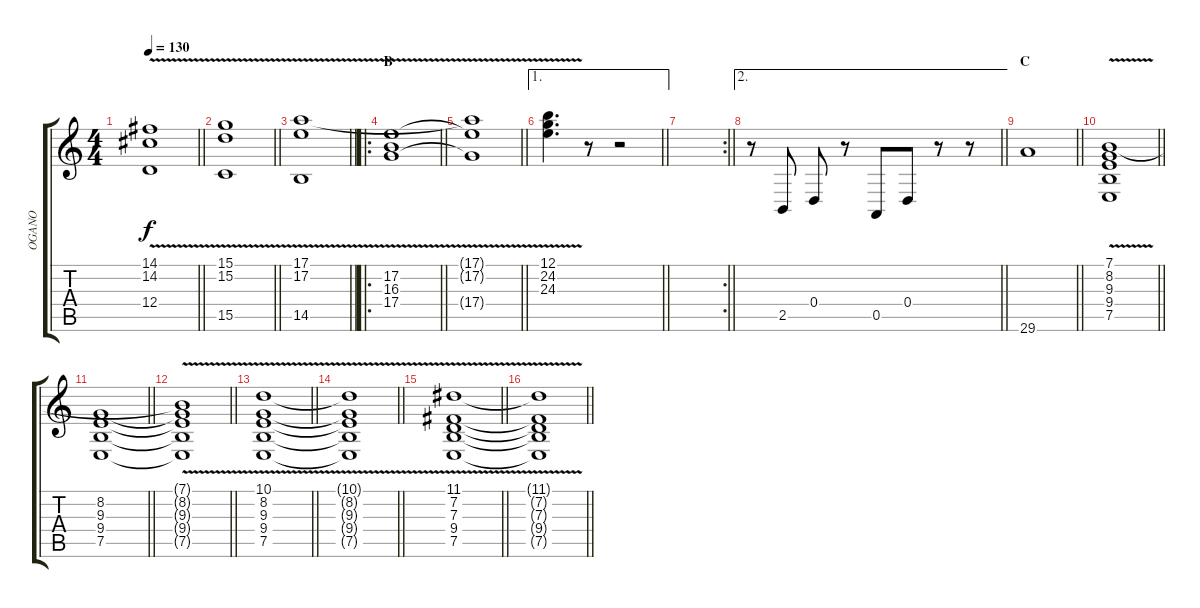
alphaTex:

\track ("OGANO" "OGANO") {instrument rockorgan}
\staff {score tabs}
\tuning (E4 B3 G3 D3 A2 E2) {hide}
\ts (4 4)
\tempo 130
\clef g2
\barLineRight lightlight
\ks c
(14.1{v} 14.2 12.4).1{dy f} |
\barLineRight lightlight
(15.1 15.2{v} 15.5).1 |
\barLineRight lightlight
(17.1{v} 17.2 14.5).1 |
\ro
\section ("" "B")
\barLineRight lightlight
(17.2{v} 16.3 17.4).1 |
\barLineRight lightlight
(17.1{t} 17.2{v t} 17.4{v t}).1 |
\ae 1
\barLineRight lightlight
(12.1{v} 24.2 24.3).4{d} r.8 r.2 |
\rc 2
\barLineRight lightlight
|
\ae 2
\barLineRight lightlight
r.8 2.5.8 0.4.8 r.8 0.5.8 0.4.8 r.8 r.8 |
\section ("" "C")
\barLineRight lightlight
29.6.1 |
\barLineRight lightlight
(7.1{v} 8.2 9.3 9.4 7.5).1 |
\barLineRight lightlight
(8.2 9.3 9.4 7.5).1 |
\barLineRight lightlight
(7.1{v t} 8.2{t} 9.3{t} 9.4{t} 7.5{t}).1 |
\barLineRight lightlight
(10.1{v} 8.2 9.3 9.4 7.5).1 |
\barLineRight lightlight
(10.1{v t} 8.2{t} 9.3{t} 9.4{t} 7.5{t}).1 |
\barLineRight lightlight
(11.1 7.2{v} 7.3 9.4 7.5).1 |
\barLineRight lightlight
(11.1{t} 7.2{t} 7.3{t} 9.4{t} 7.5{t}).1
